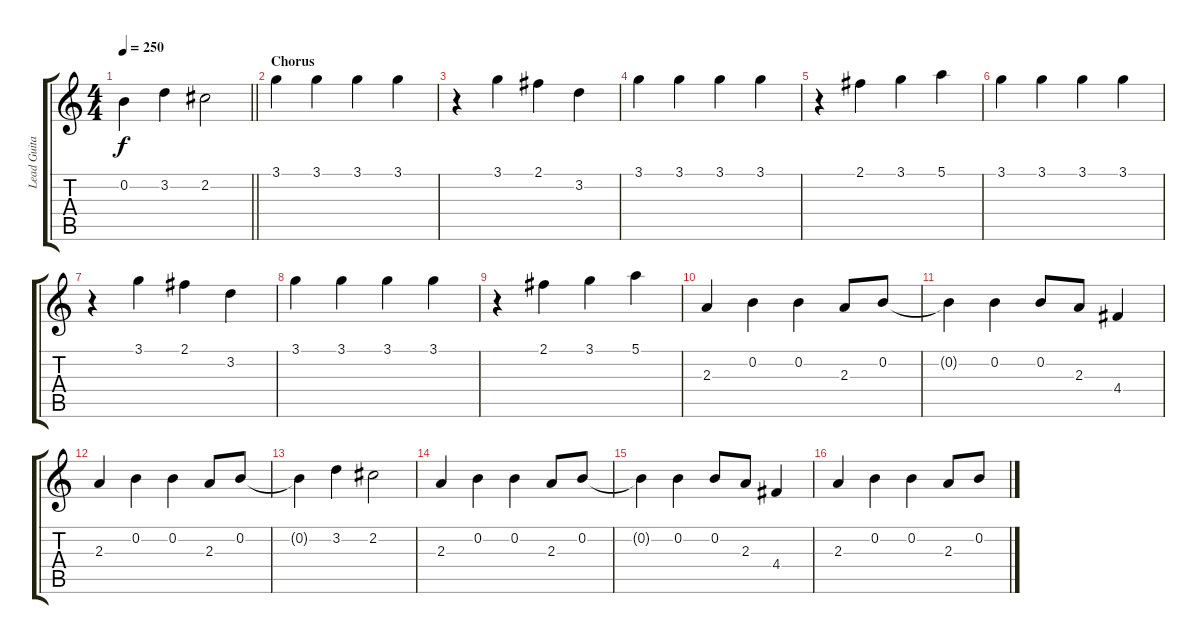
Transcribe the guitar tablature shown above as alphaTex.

\track ("Lead Guitar" "Lead Guita") {instrument overdrivenguitar}
\staff {score tabs}
\tuning (E4 B3 G3 D3 A2 E2) {hide}
\ts (4 4)
\tempo 250
\clef g2
\barLineRight lightlight
\ks c
0.2{t}.4{dy f} 3.2.4 2.2.2 |
\section ("" "Chorus")
3.1.4 3.1.4 3.1.4 3.1.4 |
r.4 3.1.4 2.1.4 3.2.4 |
3.1.4 3.1.4 3.1.4 3.1.4 |
r.4 2.1.4 3.1.4 5.1.4 |
3.1.4 3.1.4 3.1.4 3.1.4 |
r.4 3.1.4 2.1.4 3.2.4 |
3.1.4 3.1.4 3.1.4 3.1.4 |
r.4 2.1.4 3.1.4 5.1.4 |
2.3.4 0.2.4 0.2.4 2.3.8 0.2.8 |
0.2{t}.4 0.2.4 0.2.8 2.3.8 4.4.4 |
2.3.4 0.2.4 0.2.4 2.3.8 0.2.8 |
0.2{t}.4 3.2.4 2.2.2 |
2.3.4 0.2.4 0.2.4 2.3.8 0.2.8 |
0.2{t}.4 0.2.4 0.2.8 2.3.8 4.4.4 |
2.3.4 0.2.4 0.2.4 2.3.8 0.2.8
